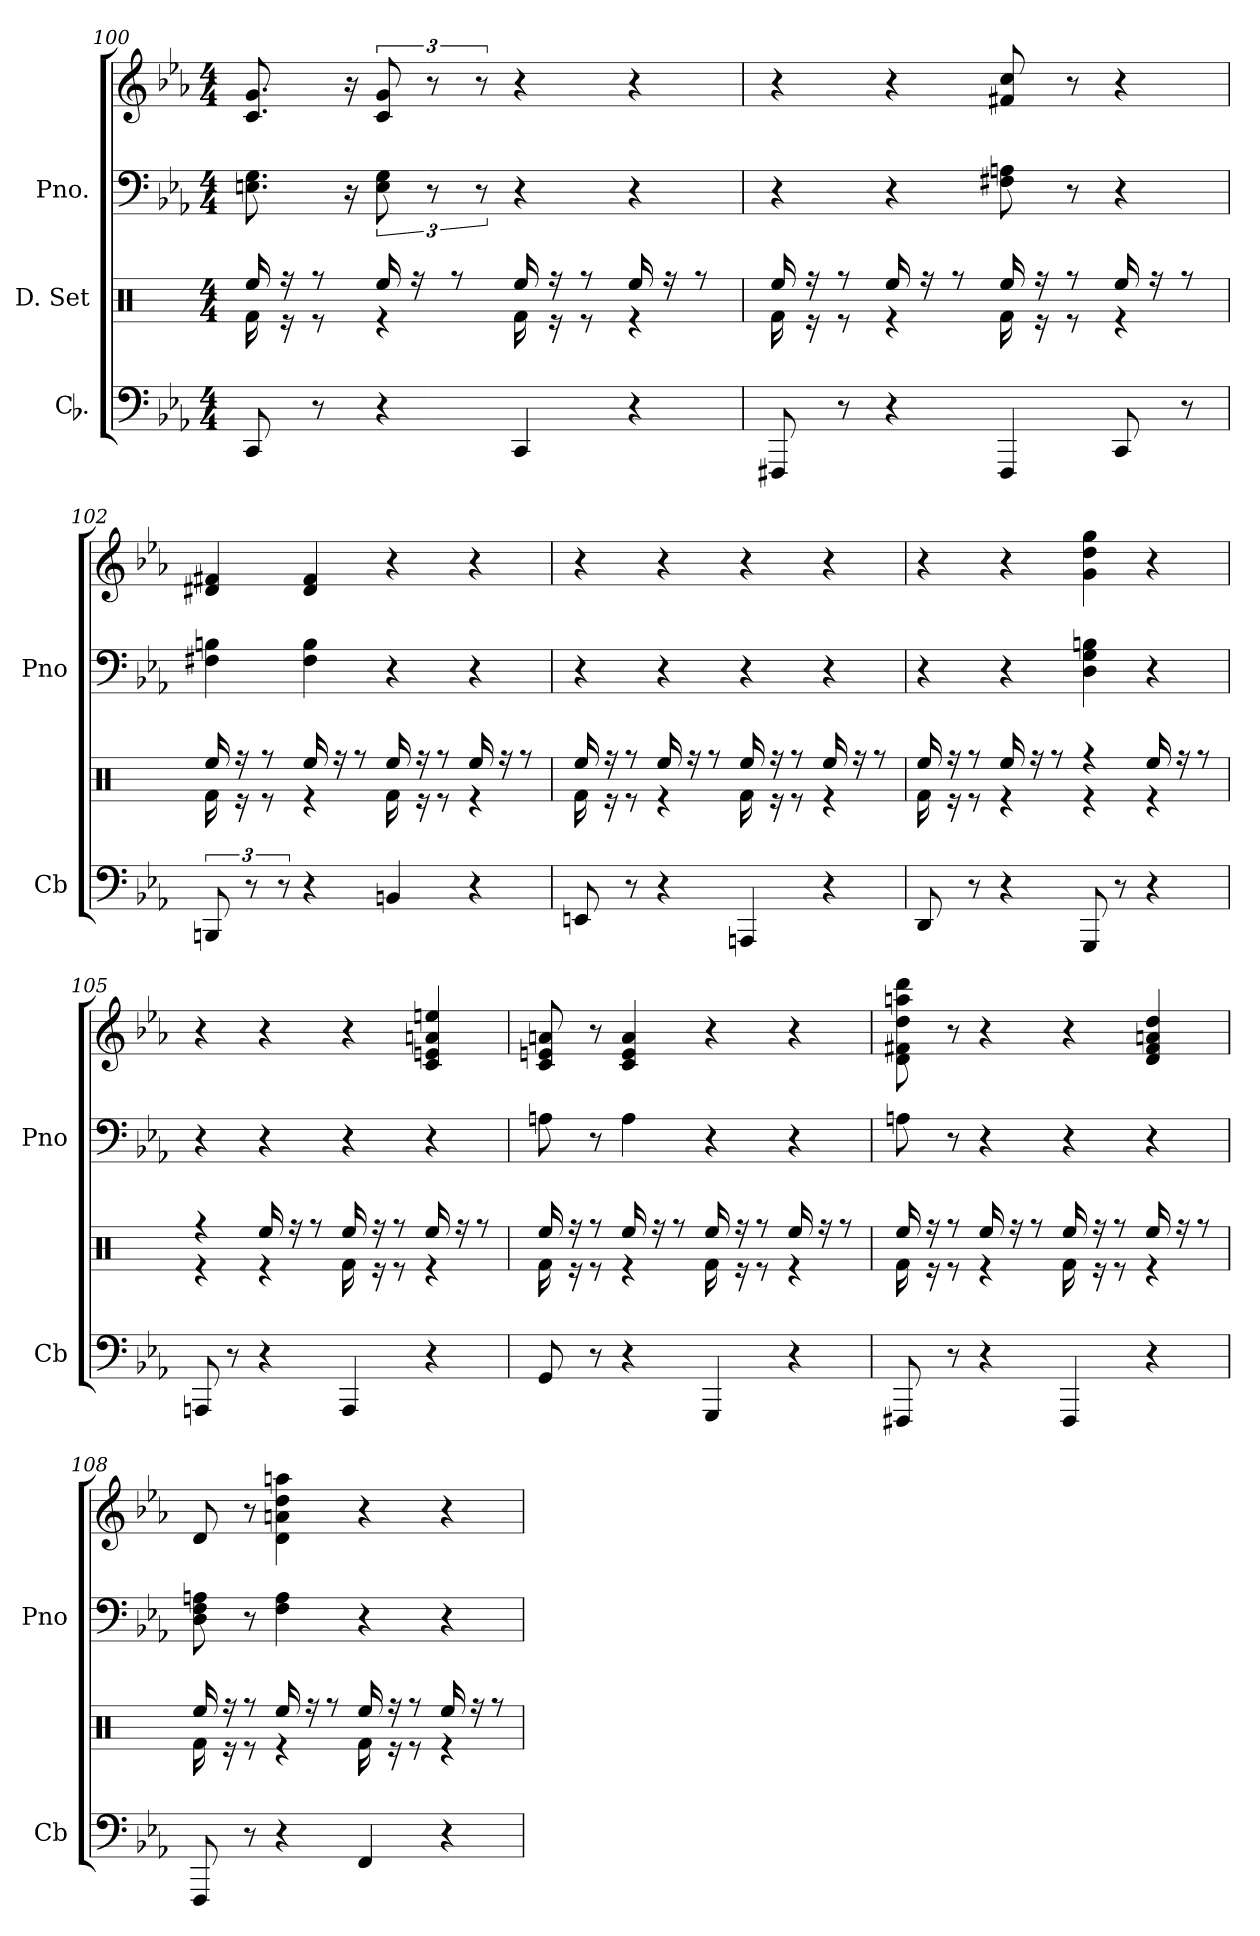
**kern	**kern	**kern	**kern
*part3	*part2	*part1	*part1
*staff4	*staff3	*staff2	*staff1
*I"Cb.	*I"D. Set	*I"Pno.	*
*I'Cb	*	*I'Pno	*
*clefF4	*clefX	*clefF4	*clefG2
*k[b-e-a-]	*k[]	*k[b-e-a-]	*k[b-e-a-]
*M4/4	*M4/4	*M4/4	*M4/4
=100	=100	=100	=100
*	*^	*	*
8CC	16Rf\	16Ree/	8.En 8.G	8.c 8.g
.	16re	16rff	.	.
8r	8re	8rff	.	.
.	.	.	16r	16r
4r	4re	16Ree/	12E 12G	12c 12g
.	.	16rff	.	.
.	.	.	12r	12r
.	.	8rff	.	.
.	.	.	12r	12r
4CC	16Rf\	16Ree/	4r	4r
.	16re	16rff	.	.
.	8re	8rff	.	.
4r	4re	16Ree/	4r	4r
.	.	16rff	.	.
.	.	8rff	.	.
=101	=101	=101	=101	=101
8FFF#X	16Rf\	16Ree/	4r	4r
.	16re	16rff	.	.
8r	8re	8rff	.	.
4r	4re	16Ree/	4r	4r
.	.	16rff	.	.
.	.	8rff	.	.
4FFF#	16Rf\	16Ree/	8F#X 8An	8f#X 8cc
.	16re	16rff	.	.
.	8re	8rff	8r	8r
8CC	4re	16Ree/	4r	4r
.	.	16rff	.	.
8r	.	8rff	.	.
=102	=102	=102	=102	=102
12BBBn	16Rf\	16Ree/	4F#X 4Bn	4d#X 4f#X
.	16re	16rff	.	.
12r	.	.	.	.
.	8re	8rff	.	.
12r	.	.	.	.
4r	4re	16Ree/	4F# 4B	4d# 4f#
.	.	16rff	.	.
.	.	8rff	.	.
4BBn	16Rf\	16Ree/	4r	4r
.	16re	16rff	.	.
.	8re	8rff	.	.
4r	4re	16Ree/	4r	4r
.	.	16rff	.	.
.	.	8rff	.	.
=103	=103	=103	=103	=103
8EEn	16Rf\	16Ree/	4r	4r
.	16re	16rff	.	.
8r	8re	8rff	.	.
4r	4re	16Ree/	4r	4r
.	.	16rff	.	.
.	.	8rff	.	.
4AAAn	16Rf\	16Ree/	4r	4r
.	16re	16rff	.	.
.	8re	8rff	.	.
4r	4re	16Ree/	4r	4r
.	.	16rff	.	.
.	.	8rff	.	.
=104	=104	=104	=104	=104
8DD	16Rf\	16Ree/	4r	4r
.	16re	16rff	.	.
8r	8re	8rff	.	.
4r	4re	16Ree/	4r	4r
.	.	16rff	.	.
.	.	8rff	.	.
8GGG	4re	4rff	4D 4G 4Bn	4g 4dd 4gg
8r	.	.	.	.
4r	4re	16Ree/	4r	4r
.	.	16rff	.	.
.	.	8rff	.	.
=105	=105	=105	=105	=105
8AAAn	4re	4rff	4r	4r
8r	.	.	.	.
4r	4re	16Ree/	4r	4r
.	.	16rff	.	.
.	.	8rff	.	.
4AAA	16Rf\	16Ree/	4r	4r
.	16re	16rff	.	.
.	8re	8rff	.	.
4r	4re	16Ree/	4r	4c 4en 4an 4een
.	.	16rff	.	.
.	.	8rff	.	.
=106	=106	=106	=106	=106
8GG	16Rf\	16Ree/	8An	8c 8en 8an
.	16re	16rff	.	.
8r	8re	8rff	8r	8r
4r	4re	16Ree/	4A	4c 4e 4a
.	.	16rff	.	.
.	.	8rff	.	.
4GGG	16Rf\	16Ree/	4r	4r
.	16re	16rff	.	.
.	8re	8rff	.	.
4r	4re	16Ree/	4r	4r
.	.	16rff	.	.
.	.	8rff	.	.
=107	=107	=107	=107	=107
8FFF#X	16Rf\	16Ree/	8An	8d 8f#X 8dd 8aan 8ddd
.	16re	16rff	.	.
8r	8re	8rff	8r	8r
4r	4re	16Ree/	4r	4r
.	.	16rff	.	.
.	.	8rff	.	.
4FFF#	16Rf\	16Ree/	4r	4r
.	16re	16rff	.	.
.	8re	8rff	.	.
4r	4re	16Ree/	4r	4d 4f# 4an 4dd
.	.	16rff	.	.
.	.	8rff	.	.
=108	=108	=108	=108	=108
8FFF	16Rf\	16Ree/	8D 8F 8An	8d
.	16re	16rff	.	.
8r	8re	8rff	8r	8r
4r	4re	16Ree/	4F 4A	4d 4an 4dd 4aan
.	.	16rff	.	.
.	.	8rff	.	.
4FF	16Rf\	16Ree/	4r	4r
.	16re	16rff	.	.
.	8re	8rff	.	.
4r	4re	16Ree/	4r	4r
.	.	16rff	.	.
.	.	8rff	.	.
*	*v	*v	*	*
=	=	=	=
*-	*-	*-	*-
